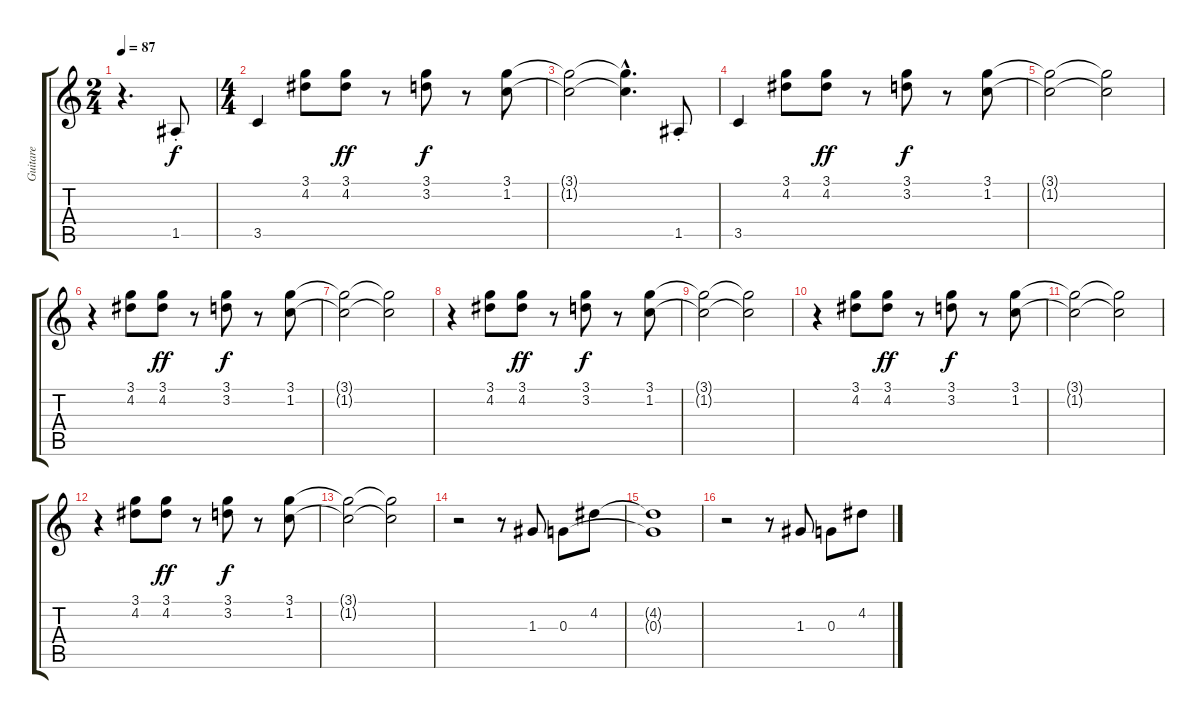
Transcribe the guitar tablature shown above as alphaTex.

\track ("Guitare" "Guitare") {instrument electricguitarjazz}
\staff {score tabs}
\tuning (E4 B3 G3 D3 A2 E2) {hide}
\ts (2 4)
\tempo 87
\clef g2
\ks c
r.4{d dy f instrument electricguitarjazz} 1.5{st}.8 |
\ts (4 4)
3.5.4 (3.1 4.2).8 (3.1 4.2).8{dy ff} r.8 (3.1 3.2).8{dy f} r.8 (3.1 1.2).8 |
(3.1{t} 1.2{t}).2 (3.1{hac t} 1.2{hac t}).4{d} 1.5{st}.8 |
3.5.4 (3.1 4.2).8 (3.1 4.2).8{dy ff} r.8 (3.1 3.2).8{dy f} r.8 (3.1 1.2).8 |
(3.1{t} 1.2{t}).2 (3.1{t} 1.2{t}).2 |
r.4 (3.1 4.2).8 (3.1 4.2).8{dy ff} r.8 (3.1 3.2).8{dy f} r.8 (3.1 1.2).8 |
(3.1{t} 1.2{t}).2 (3.1{t} 1.2{t}).2 |
r.4 (3.1 4.2).8 (3.1 4.2).8{dy ff} r.8 (3.1 3.2).8{dy f} r.8 (3.1 1.2).8 |
(3.1{t} 1.2{t}).2 (3.1{t} 1.2{t}).2 |
r.4 (3.1 4.2).8 (3.1 4.2).8{dy ff} r.8 (3.1 3.2).8{dy f} r.8 (3.1 1.2).8 |
(3.1{t} 1.2{t}).2 (3.1{t} 1.2{t}).2 |
r.4 (3.1 4.2).8 (3.1 4.2).8{dy ff} r.8 (3.1 3.2).8{dy f} r.8 (3.1 1.2).8 |
(3.1{t} 1.2{t}).2 (3.1{t} 1.2{t}).2 |
r.2 r.8 1.3.8 0.3.8 4.2.8 |
(4.2{t} 0.3{t}).1 |
r.2 r.8 1.3.8 0.3.8 4.2.8
